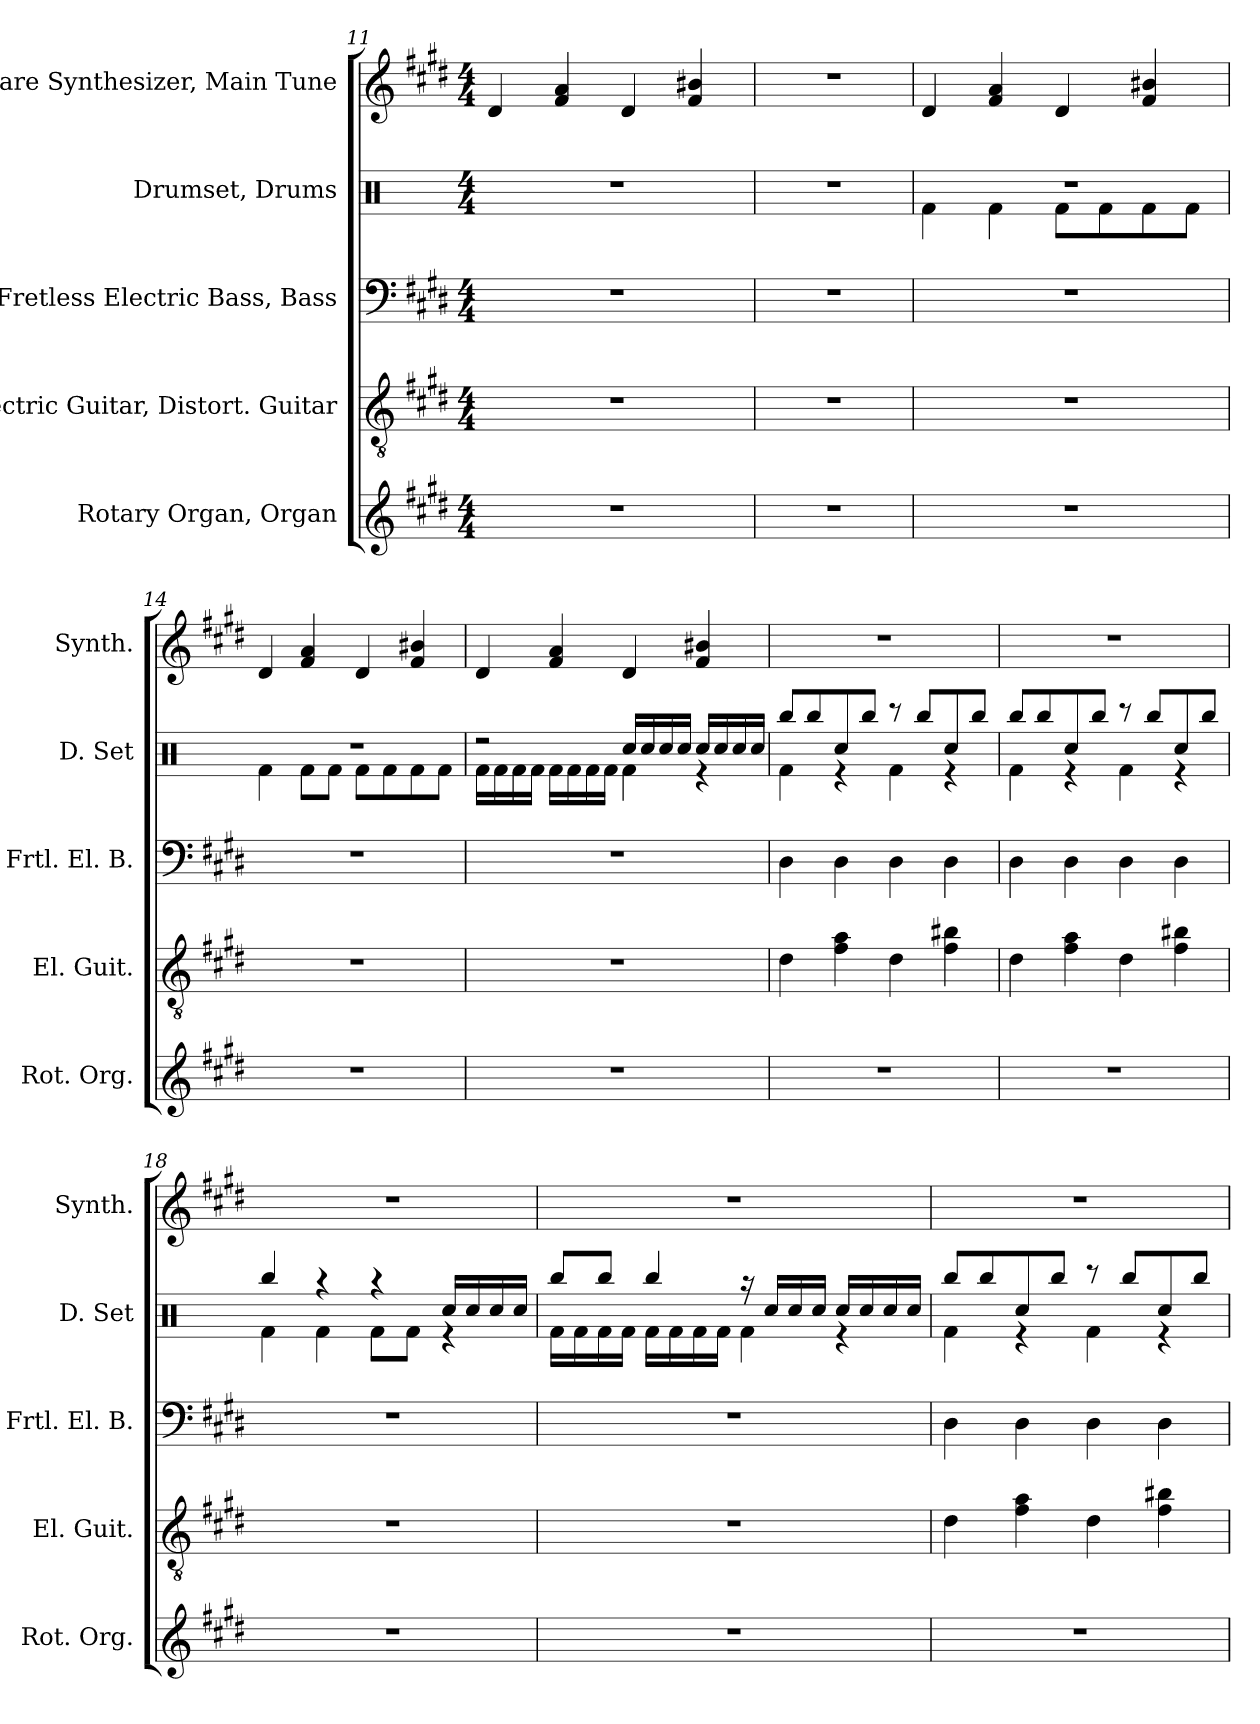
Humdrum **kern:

**kern	**kern	**kern	**kern	**kern
*part5	*part4	*part3	*part2	*part1
*staff5	*staff4	*staff3	*staff2	*staff1
*I"Rotary Organ, Organ	*I"Electric Guitar, Distort. Guitar	*I"Fretless Electric Bass, Bass	*I"Drumset, Drums	*I"Square Synthesizer, Main Tune
*I'Rot. Org.	*I'El. Guit.	*I'Frtl. El. B.	*I'D. Set	*I'Synth.
*clefG2	*clefGv2	*clefF4	*clefX	*clefG2
*	*	*ITrd7c12	*	*
*k[f#c#g#d#]	*k[f#c#g#d#]	*k[f#c#g#d#]	*k[]	*k[f#c#g#d#]
*M4/4	*M4/4	*M4/4	*M4/4	*M4/4
=11	=11	=11	=11	=11
1r	1r	1r	1r	4d#/
.	.	.	.	4f#/ 4a/
.	.	.	.	4d#/
.	.	.	.	4f#/ 4b#X/
=12	=12	=12	=12	=12
1r	1r	1r	1r	1r
=13	=13	=13	=13	=13
*	*	*	*^	*
1r	1r	1r	1r	4Rf\	4d#/
.	.	.	.	4Rf\	4f#/ 4a/
.	.	.	.	8Rf\L	4d#/
.	.	.	.	8Rf\	.
.	.	.	.	8Rf\	4f#/ 4b#X/
.	.	.	.	8Rf\J	.
!!LO:LB:g=z
=14	=14	=14	=14	=14	=14
1r	1r	1r	1r	4Rf\	4d#/
.	.	.	.	8Rf\L	4f#/ 4a/
.	.	.	.	8Rf\J	.
.	.	.	.	8Rf\L	4d#/
.	.	.	.	8Rf\	.
.	.	.	.	8Rf\	4f#/ 4b#X/
.	.	.	.	8Rf\J	.
=15	=15	=15	=15	=15	=15
1r	1r	1r	2r	16Rf\LL	4d#/
.	.	.	.	16Rf\	.
.	.	.	.	16Rf\	.
.	.	.	.	16Rf\JJ	.
.	.	.	.	16Rf\LL	4f#/ 4a/
.	.	.	.	16Rf\	.
.	.	.	.	16Rf\	.
.	.	.	.	16Rf\JJ	.
.	.	.	16Rcc/LL	4Rf\	4d#/
.	.	.	16Rcc/	.	.
.	.	.	16Rcc/	.	.
.	.	.	16Rcc/JJ	.	.
.	.	.	16Rcc/LL	4r	4f#/ 4b#X/
.	.	.	16Rcc/	.	.
.	.	.	16Rcc/	.	.
.	.	.	16Rcc/JJ	.	.
=16	=16	=16	=16	=16	=16
1r	4d#\	4DD#\	8Rbb/L	4Rf\	1r
.	.	.	8Rbb/	.	.
.	4f#\ 4a\	4DD#\	8Rcc/	4r	.
.	.	.	8Rbb/J	.	.
.	4d#\	4DD#\	8r	4Rf\	.
.	.	.	8Rbb/L	.	.
.	4f#\ 4b#X\	4DD#\	8Rcc/	4r	.
.	.	.	8Rbb/J	.	.
=17	=17	=17	=17	=17	=17
1r	4d#\	4DD#\	8Rbb/L	4Rf\	1r
.	.	.	8Rbb/	.	.
.	4f#\ 4a\	4DD#\	8Rcc/	4r	.
.	.	.	8Rbb/J	.	.
.	4d#\	4DD#\	8r	4Rf\	.
.	.	.	8Rbb/L	.	.
.	4f#\ 4b#X\	4DD#\	8Rcc/	4r	.
.	.	.	8Rbb/J	.	.
!!LO:PB:g=z
=18	=18	=18	=18	=18	=18
1r	1r	1r	4Rbb/	4Rf\	1r
.	.	.	4r	4Rf\	.
.	.	.	4r	8Rf\L	.
.	.	.	.	8Rf\J	.
.	.	.	16Rcc/LL	4r	.
.	.	.	16Rcc/	.	.
.	.	.	16Rcc/	.	.
.	.	.	16Rcc/JJ	.	.
=19	=19	=19	=19	=19	=19
1r	1r	1r	8Rbb/L	16Rf\LL	1r
.	.	.	.	16Rf\	.
.	.	.	8Rbb/J	16Rf\	.
.	.	.	.	16Rf\JJ	.
.	.	.	4Rbb/	16Rf\LL	.
.	.	.	.	16Rf\	.
.	.	.	.	16Rf\	.
.	.	.	.	16Rf\JJ	.
.	.	.	16r	4Rf\	.
.	.	.	16Rcc/LL	.	.
.	.	.	16Rcc/	.	.
.	.	.	16Rcc/JJ	.	.
.	.	.	16Rcc/LL	4r	.
.	.	.	16Rcc/	.	.
.	.	.	16Rcc/	.	.
.	.	.	16Rcc/JJ	.	.
=20	=20	=20	=20	=20	=20
1r	4d#\	4DD#\	8Rbb/L	4Rf\	1r
.	.	.	8Rbb/	.	.
.	4f#\ 4a\	4DD#\	8Rcc/	4r	.
.	.	.	8Rbb/J	.	.
.	4d#\	4DD#\	8r	4Rf\	.
.	.	.	8Rbb/L	.	.
.	4f#\ 4b#X\	4DD#\	8Rcc/	4r	.
.	.	.	8Rbb/J	.	.
*	*	*	*v	*v	*
=	=	=	=	=
*-	*-	*-	*-	*-
